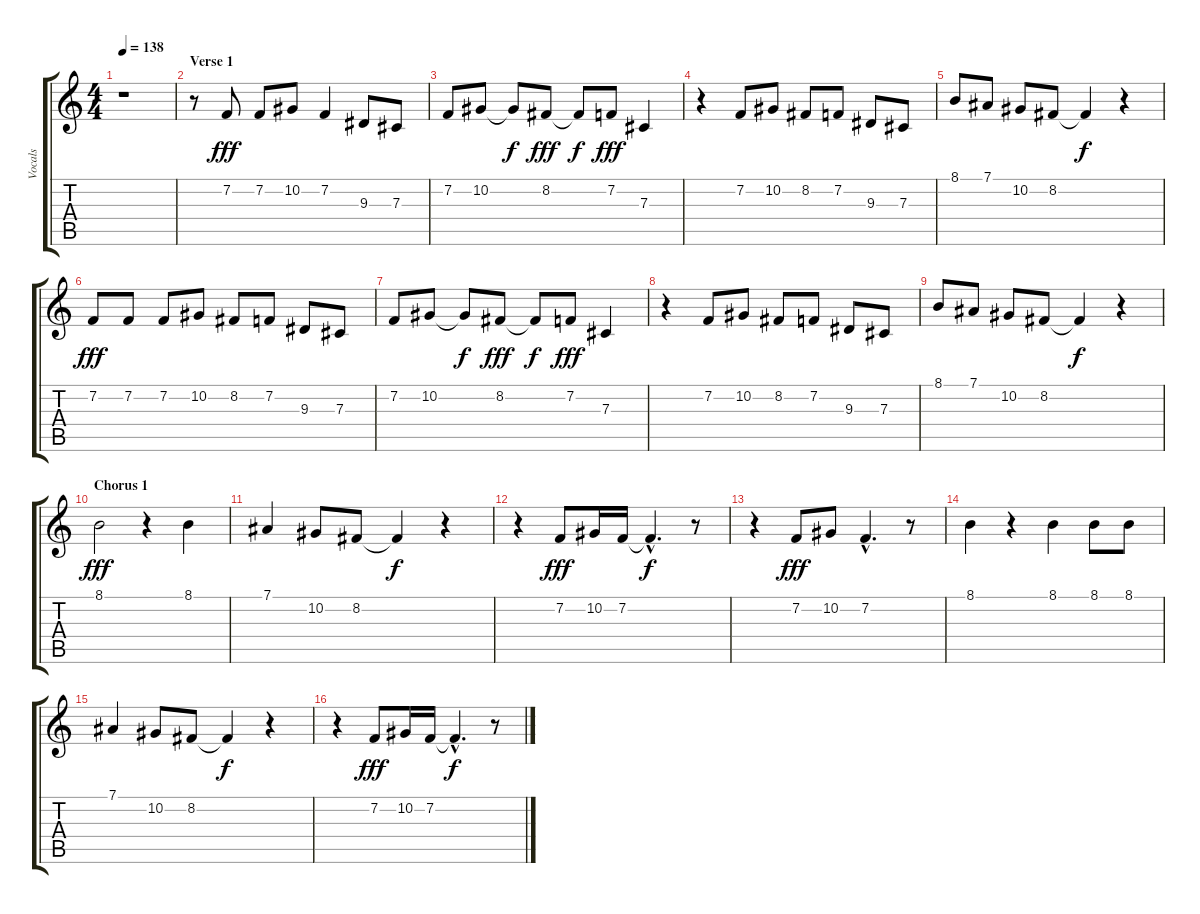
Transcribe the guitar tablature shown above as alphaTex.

\track ("Vocals" "Vocals") {instrument altosax}
\staff {score tabs}
\tuning (Eb4 Bb3 Gb3 Db3 Ab2 Eb2) {hide}
\ts (4 4)
\tempo 138
\clef g2
\ks c
r.1{dy fff} |
\section ("" "Verse 1")
r.8 7.2.8 7.2.8 10.2.8 7.2.4 9.3.8 7.3.8 |
7.2.8 10.2.8 10.2{t}.8{dy f} 8.2.8{dy fff} 8.2{t}.8{dy f} 7.2.8{dy fff} 7.3.4 |
r.4 7.2.8 10.2.8 8.2.8 7.2.8 9.3.8 7.3.8 |
8.1.8 7.1.8 10.2.8 8.2.8 8.2{t}.4{dy f} r.4 |
7.2.8{dy fff} 7.2.8 7.2.8 10.2.8 8.2.8 7.2.8 9.3.8 7.3.8 |
7.2.8 10.2.8 10.2{t}.8{dy f} 8.2.8{dy fff} 8.2{t}.8{dy f} 7.2.8{dy fff} 7.3.4 |
r.4 7.2.8 10.2.8 8.2.8 7.2.8 9.3.8 7.3.8 |
8.1.8 7.1.8 10.2.8 8.2.8 8.2{t}.4{dy f} r.4 |
\section ("" "Chorus 1")
8.1.2{dy fff} r.4 8.1.4 |
7.1.4 10.2.8 8.2.8 8.2{t}.4{dy f} r.4 |
r.4 7.2.8{dy fff} 10.2.16 7.2.16 7.2{hac t}.4{d dy f} r.8 |
r.4 7.2.8{dy fff} 10.2.8 7.2{hac}.4{d} r.8 |
8.1.4 r.4 8.1.4 8.1.8 8.1.8 |
7.1.4 10.2.8 8.2.8 8.2{t}.4{dy f} r.4 |
r.4 7.2.8{dy fff} 10.2.16 7.2.16 7.2{hac t}.4{d dy f} r.8
